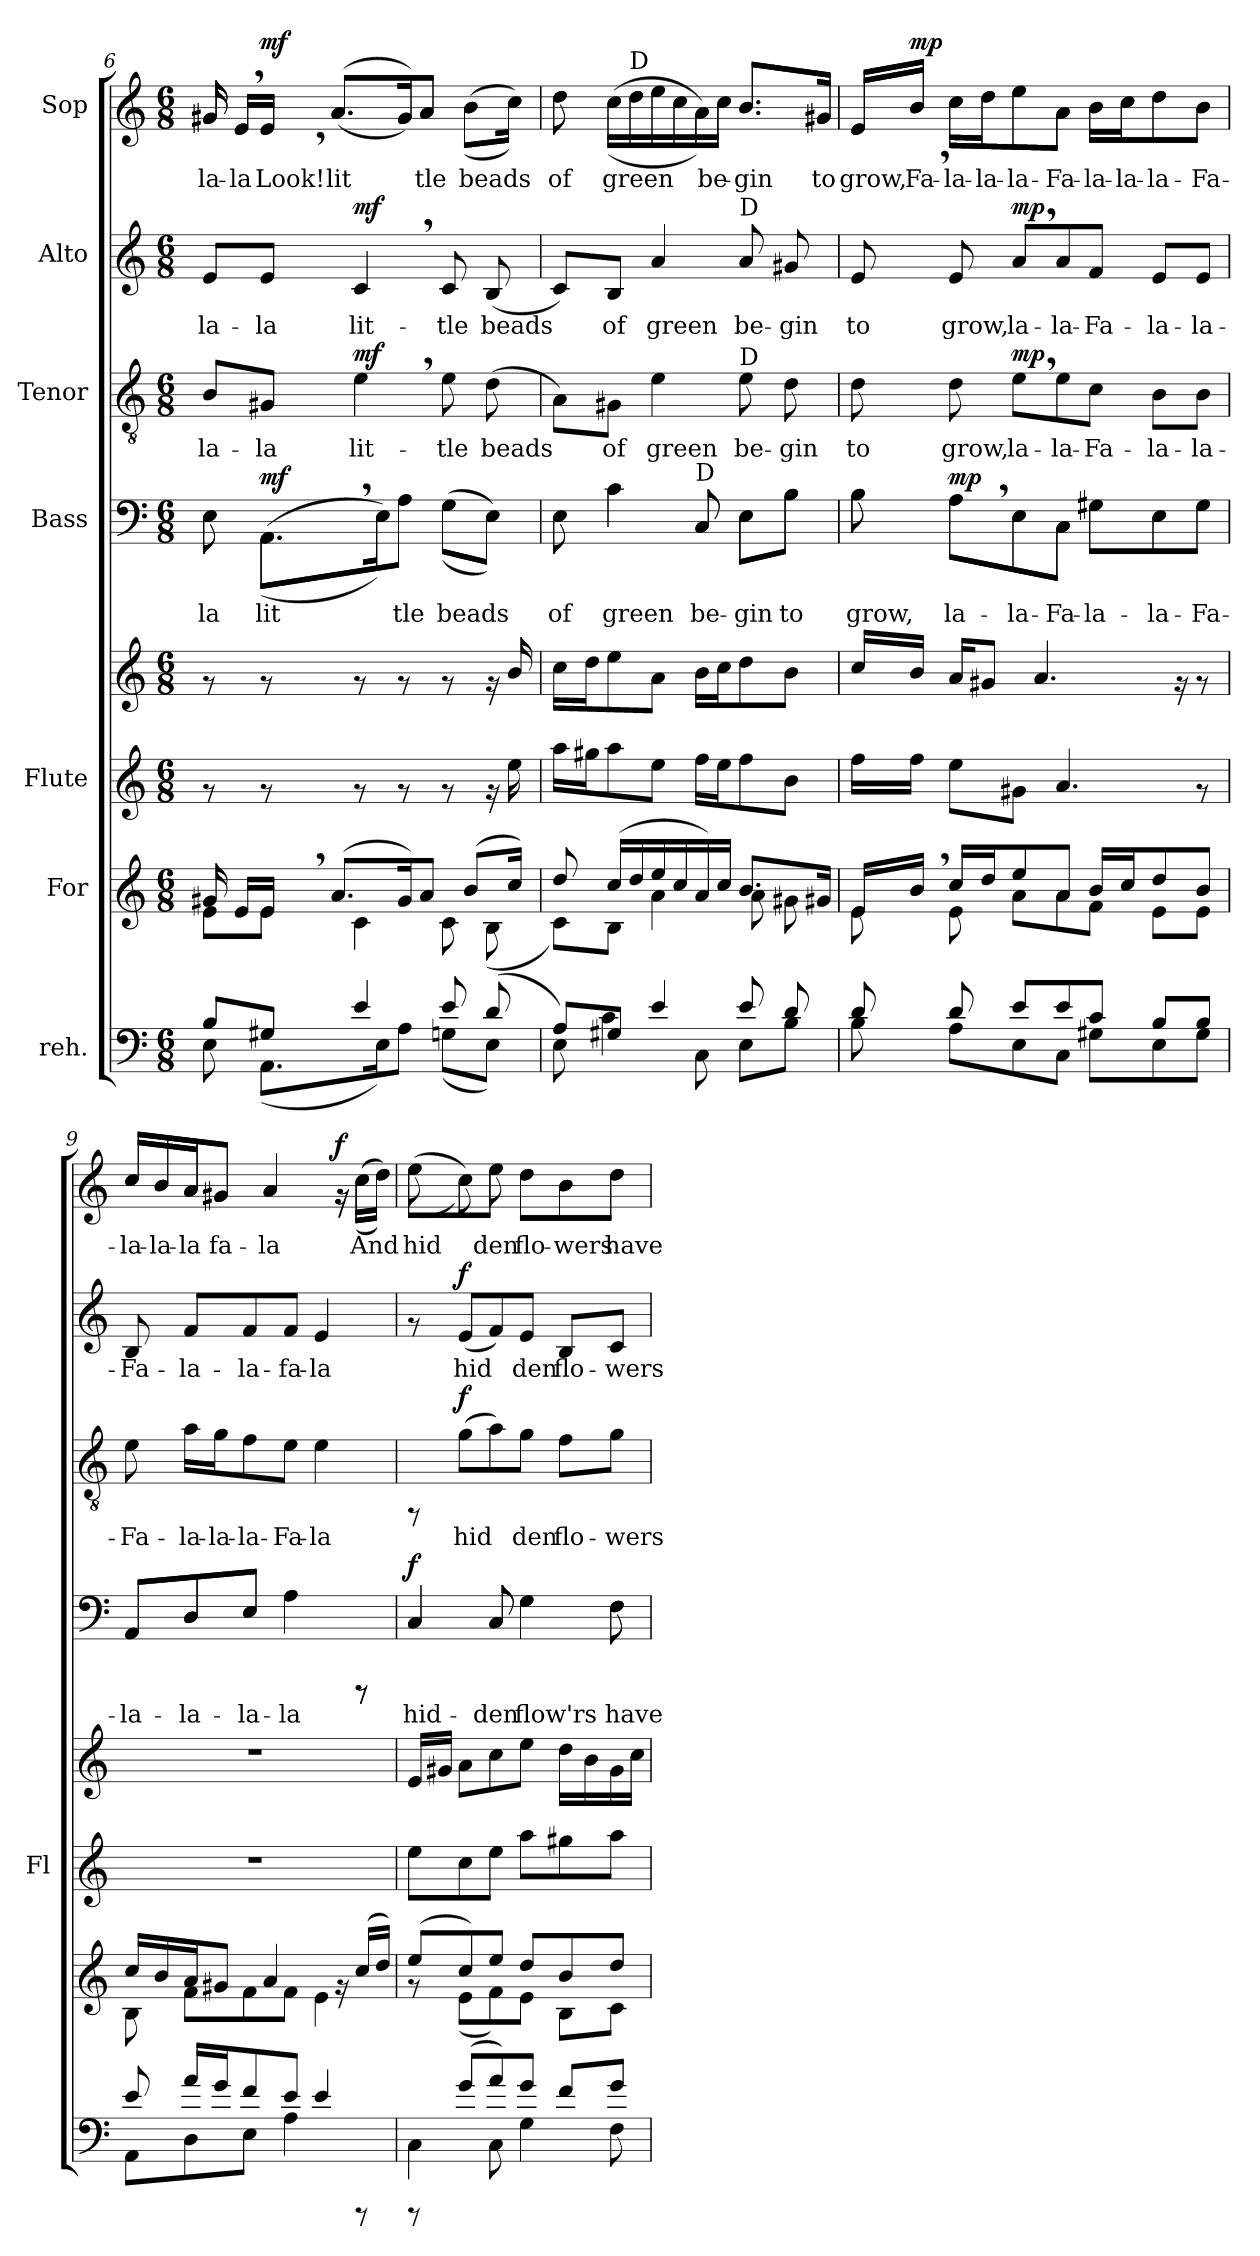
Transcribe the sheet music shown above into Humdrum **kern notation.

**kern	**kern	**kern	**kern	**dynam	**kern	**text	**dynam	**kern	**text	**dynam	**kern	**text	**dynam	**kern	**text	**dynam
*part7	*part6	*part5	*part5	*part5	*part4	*part4	*part4	*part3	*part3	*part3	*part2	*part2	*part2	*part1	*part1	*part1
*staff8	*staff7	*staff6	*staff5	*staff5/6	*staff4	*staff4	*staff4	*staff3	*staff3	*staff3	*staff2	*staff2	*staff2	*staff1	*staff1	*staff1
*I"reh.	*I"For	*I"Flute	*	*	*I"Bass	*	*	*I"Tenor	*	*	*I"Alto	*	*	*I"Sop	*	*
*	*	*I'Fl	*	*	*	*	*	*	*	*	*	*	*	*	*	*
*clefF4	*clefG2	*clefG2	*clefG2	*	*clefF4	*	*	*clefGv2	*	*	*clefG2	*	*	*clefG2	*	*
*M6/8	*M6/8	*M6/8	*M6/8	*	*M6/8	*	*	*M6/8	*	*	*M6/8	*	*	*M6/8	*	*
=6	=6	=6	=6	=6	=6	=6	=6	=6	=6	=6	=6	=6	=6	=6	=6	=6
*^	*^	*	*	*	*	*	*	*	*	*	*	*	*	*	*	*
!	!	!	!	!	!	!	!	!LO:LY:b	!	!	!LO:LY:b	!	!	!LO:LY:b	!	!	!LO:LY:b	!
*	*	*	*	*	*	*	*^	*	*	*	*	*	*	*	*	*^	*	*
8B/L	8E\	16g#X/	8e\L	8rf	8rf	.	8E\	8E\	-la	.	8B/L	-la-	.	8e/L	-la-	.	16g#X/	16g#X/	-la-	.
!	!	!	!	!	!	!	!	!	!	!	!	!	!	!	!	!	!	!	!LO:LY:b	!
.	.	16e/L	.	.	.	.	.	.	.	.	.	.	.	.	.	.	16e,</L	16e/L	-la	.
!	!	!	!	!	!	!	!	!	!LO:LY:b	!LO:DY:a	!	!LO:LY:b	!	!	!LO:LY:b	!	!	!	!LO:LY:b	!LO:DY:a
8G#X/J	(>8.AA\L	16e,</J	8e\J	8rf	8rf	.	(>8.AA,>\L	(>8.AA\L	lit-	mf	8G#X/J	-la	.	8e/J	-la	.	16e/J	16e,</J	Look!	mf
!	!	!	!	!	!	!	!	!	!	!	!	!	!	!	!	!	!	!	!LO:LY:b	!
.	.	(>8.a/L	.	.	.	.	.	.	.	.	.	.	.	.	.	.	(>8.a/L	(>8.a/L	lit-	.
!	!	!	!	!	!	!	!	!	!	!	!	!LO:LY:b	!LO:DY:a	!	!LO:LY:b	!LO:DY:a	!	!	!	!
4e/	.	.	4c\	8rf	8rf	.	.	.	.	.	4e,>\	lit-	mf	4c,</	lit-	mf	.	.	.	.
!	!	!	!	!	!	!	!	!	!LO:LY:b	!	!	!	!	!	!	!	!	!	!	!
.	16E\)	.	.	.	.	.	16E\)	16E\)	-	.	.	.	.	.	.	.	.	.	.	.
!	!	!	!	!	!	!	!	!	!LO:LY:b	!	!	!	!	!	!	!	!	!	!LO:LY:b	!
.	8A\J	16g#/)	.	8rf	8rf	.	8A\J	8A\J	tle	.	.	.	.	.	.	.	16g#/)	16g#/)	-	.
!	!	!	!	!	!	!	!	!	!	!	!	!	!	!	!	!	!	!	!LO:LY:b	!
.	.	8a/J	.	.	.	.	.	.	.	.	.	.	.	.	.	.	8a/J	8a/J	tle	.
!	!	!	!	!	!	!	!	!	!LO:LY:b	!	!	!LO:LY:b	!	!	!LO:LY:b	!	!	!	!	!
8e/	(>8Gn\L	.	8c\	8rf	8rf	.	(>8G\L	(>8G\L	beads	.	8e\	-tle	.	8c/	-tle	.	.	.	.	.
!	!	!	!	!	!	!	!	!	!	!	!	!	!	!	!	!	!	!	!LO:LY:b	!
.	.	(>8b/L	.	.	.	.	.	.	.	.	.	.	.	.	.	.	(>8b\L	(>8b\L	beads	.
!	!	!	!	!	!	!	!	!	!LO:LY:b	!	!	!LO:LY:b	!	!	!LO:LY:b	!	!	!	!	!
(>8d/	8E\J)	.	(>8B\	16rf	16rf	.	8E\J)	8E\J)	.	.	(>8d\	beads	.	(>8B/	beads	.	.	.	.	.
!	!	!	!	!	!	!LO:DY:a=2	!	!	!	!	!	!	!	!	!	!	!	!	!LO:LY:b	!
!	!	!	!	!	!	!LO:DY:n=1:b	!	!	!	!	!	!	!	!	!	!	!	!	!	!
.	.	16cc/J)	.	16ee\	16b/	mp mp	.	.	.	.	.	.	.	.	.	.	16cc\J)	16cc\J)	.	.
!!LO:PB:g=z	!!
=7	=7	=7	=7	=7	=7	=7	=7	=7	=7	=7	=7	=7	=7	=7	=7	=7	=7	=7	=7	=7
!	!	!	!	!	!	!	!	!	!LO:LY:b	!	!	!LO:LY:b	!	!	!LO:LY:b	!	!	!	!LO:LY:b	!
8A/L)	8E\	8dd/	8c\L)	16aa\L	16cc\L	.	8E\	8E\	of	.	8A\L)	.	.	8c/L)	.	.	8dd\	8dd\	of	.
.	.	.	.	16gg#X\	16dd\	.	.	.	.	.	.	.	.	.	.	.	.	.	.	.
!	!	!	!	!	!	!	!	!	!LO:LY:b	!	!	!LO:LY:b	!	!	!LO:LY:b	!	!	!	!LO:LY:b	!
8G#X/J	4c\	(>16cc/L	8B\J	8aa\	8ee\	.	4c\	4c\	green	.	8G#X\J	of	.	8B/J	of	.	(>16cc\L	(>16cc\L	green	.
!	!	!	!	!	!	!	!	!	!	!	!	!	!	!	!	!	!LO:TX:a:t=D	!	!	!
!	!	!	!	!	!	!	!	!	!	!	!	!	!	!	!	!	!	!	!LO:LY:b	!
.	.	16dd/	.	.	.	.	.	.	.	.	.	.	.	.	.	.	16dd\	16dd\	.	.
!	!	!	!	!	!	!	!	!	!	!	!	!LO:LY:b	!	!	!LO:LY:b	!	!	!	!LO:LY:b	!
4e/	.	16ee/	4a\	8ee\J	8a\J	.	.	.	.	.	4e\	green	.	4a/	green	.	16ee\	16ee\	.	.
!	!	!	!	!	!	!	!	!	!	!	!	!	!	!	!	!	!	!	!LO:LY:b	!
.	.	16cc/	.	.	.	.	.	.	.	.	.	.	.	.	.	.	16cc\	16cc\	.	.
!	!	!	!	!	!	!	!LO:TX:a:t=D	!	!	!	!	!	!	!	!	!	!	!	!	!
!	!	!	!	!	!	!	!	!	!LO:LY:b	!	!	!	!	!	!	!	!	!	!LO:LY:b	!
.	8C\	16a/)	.	16ff\L	16b\L	.	8C/	8C/	be-	.	.	.	.	.	.	.	16a\)	16a\)	.	.
!	!	!	!	!	!	!	!	!	!	!	!	!	!	!	!	!	!	!	!LO:LY:b	!
.	.	16cc/J	.	16ee\	16cc\	.	.	.	.	.	.	.	.	.	.	.	16cc\J	16cc\J	be-	.
!	!	!	!	!	!	!	!	!	!	!	!	!	!	!LO:TX:a:t=D	!	!	!	!	!	!
!	!	!	!	!	!	!	!	!	!	!	!LO:TX:a:t=D	!	!	!	!	!	!	!	!	!
!	!	!	!	!	!	!	!	!	!LO:LY:b	!	!	!LO:LY:b	!	!	!LO:LY:b	!	!	!	!LO:LY:b	!
8e/	8E\L	8.b/L	8a\	8ff\	8dd\	.	8E\L	8E\L	-gin	.	8e\	be-	.	8a/	be-	.	8.b/L	8.b/L	-gin	.
!	!	!	!	!	!	!	!	!	!LO:LY:b	!	!	!LO:LY:b	!	!	!LO:LY:b	!	!	!	!	!
8d/	8B\J	.	8g#X\	8b\J	8b\J	.	8B\J	8B\J	to	.	8d\	-gin	.	8g#X/	-gin	.	.	.	.	.
!	!	!	!	!	!	!	!	!	!	!	!	!	!	!	!	!	!	!	!LO:LY:b	!
.	.	16g#X/J	.	.	.	.	.	.	.	.	.	.	.	.	.	.	16g#X/J	16g#X/J	to	.
=8	=8	=8	=8	=8	=8	=8	=8	=8	=8	=8	=8	=8	=8	=8	=8	=8	=8	=8	=8	=8
!	!	!	!	!	!	!	!	!	!LO:LY:b	!	!	!LO:LY:b	!	!	!LO:LY:b	!	!	!	!LO:LY:b	!
8d/	8B\	16e/L	8e\	16ff\L	16cc/L	.	8B\	8B\	grow,	.	8d\	to	.	8e/	to	.	16e/L	16e/L	grow,	.
!	!	!	!	!	!	!	!	!	!	!	!	!	!	!	!	!	!	!	!LO:LY:b	!LO:DY:a
.	.	16b,</J	.	16ff\J	16b/J	.	.	.	.	.	.	.	.	.	.	.	16b/J	16b,</J	Fa-	mp
!	!	!	!	!	!	!	!	!	!LO:LY:b	!LO:DY:a	!	!LO:LY:b	!	!	!LO:LY:b	!	!	!	!LO:LY:b	!
8d/	8A\L	16cc/L	8e\	8ee\L	16a/L	.	8A,>\L	8A\L	la-	mp	8d\	grow,	.	8e/	grow,	.	16cc\L	16cc\L	-la-	.
!	!	!	!	!	!	!	!	!	!	!	!	!	!	!	!	!	!	!	!LO:LY:b	!
.	.	16dd/	.	.	8g#X/J	.	.	.	.	.	.	.	.	.	.	.	16dd\	16dd\	-la-	.
!	!	!	!	!	!	!	!	!	!LO:LY:b	!	!	!LO:LY:b	!LO:DY:a	!	!LO:LY:b	!LO:DY:a	!	!	!LO:LY:b	!
8e/L	8E\	8ee/	8a\L	8g#X\J	.	.	8E\	8E\	-la-	.	8e,>\L	la-	mp	8a,</L	la-	mp	8ee\	8ee\	-la-	.
.	.	.	.	.	4.a/	.	.	.	.	.	.	.	.	.	.	.	.	.	.	.
!	!	!	!	!	!	!	!	!	!LO:LY:b	!	!	!LO:LY:b	!	!	!LO:LY:b	!	!	!	!LO:LY:b	!
8e/	8C\J	8a/J	8a\	4.a/	.	.	8C\J	8C\J	-Fa-	.	8e\	-la-	.	8a/	-la-	.	8a\J	8a\J	-Fa-	.
!	!	!	!	!	!	!	!	!	!LO:LY:b	!	!	!LO:LY:b	!	!	!LO:LY:b	!	!	!	!LO:LY:b	!
8c/J	8G#X\L	16b/L	8f\J	.	.	.	8G#X\L	8G#X\L	-la-	.	8c\J	-Fa-	.	8f/J	-Fa-	.	16b\L	16b\L	-la-	.
!	!	!	!	!	!	!	!	!	!	!	!	!	!	!	!	!	!	!	!LO:LY:b	!
.	.	16cc/	.	.	.	.	.	.	.	.	.	.	.	.	.	.	16cc\	16cc\	-la-	.
!	!	!	!	!	!	!	!	!	!LO:LY:b	!	!	!LO:LY:b	!	!	!LO:LY:b	!	!	!	!LO:LY:b	!
8B/L	8E\	8dd/	8e\L	.	.	.	8E\	8E\	-la-	.	8B\L	-la-	.	8e/L	-la-	.	8dd\	8dd\	-la-	.
.	.	.	.	.	16rf	.	.	.	.	.	.	.	.	.	.	.	.	.	.	.
!	!	!	!	!	!	!	!	!	!LO:LY:b	!	!	!LO:LY:b	!	!	!LO:LY:b	!	!	!	!LO:LY:b	!
8B/J	8G#\J	8b/J	8e\J	8rf	8rf	.	8G#\J	8G#\J	-Fa-	.	8B\J	-la-	.	8e/J	-la-	.	8b\J	8b\J	-Fa-	.
=9	=9	=9	=9	=9	=9	=9	=9	=9	=9	=9	=9	=9	=9	=9	=9	=9	=9	=9	=9	=9
!	!	!	!	!	!	!	!	!	!LO:LY:b	!	!	!LO:LY:b	!	!	!LO:LY:b	!	!	!	!LO:LY:b	!
8e/	8AA\L	16cc/L	8B\	2.r	2.r	.	8AA/L	8AA/L	-la-	.	8e\	-Fa-	.	8B/	-Fa-	.	16cc/L	16cc/L	-la-	.
!	!	!	!	!	!	!	!	!	!	!	!	!	!	!	!	!	!	!	!LO:LY:b	!
.	.	16b/	.	.	.	.	.	.	.	.	.	.	.	.	.	.	16b/	16b/	-la-	.
!	!	!	!	!	!	!	!	!	!LO:LY:b	!	!	!LO:LY:b	!	!	!LO:LY:b	!	!	!	!LO:LY:b	!
16a/L	8D\	16a/	8f\L	.	.	.	8D/	8D/	-la-	.	16a\L	-la-	.	8f/L	-la-	.	16a/	16a/	-la	.
!	!	!	!	!	!	!	!	!	!	!	!	!LO:LY:b	!	!	!	!	!	!	!LO:LY:b	!
16g/	.	8g#X/J	.	.	.	.	.	.	.	.	16g\	-la-	.	.	.	.	8g#X/J	8g#X/J	fa-	.
!	!	!	!	!	!	!	!	!	!LO:LY:b	!	!	!LO:LY:b	!	!	!LO:LY:b	!	!	!	!	!
8f/	8E\J	.	8f\	.	.	.	8E/J	8E/J	-la-	.	8f\	-la-	.	8f/	-la-	.	.	.	.	.
!	!	!	!	!	!	!	!	!	!	!	!	!	!	!	!	!	!	!	!LO:LY:b	!
.	.	4a/	.	.	.	.	.	.	.	.	.	.	.	.	.	.	4a/	4a/	-la	.
!	!	!	!	!	!	!	!	!	!LO:LY:b	!	!	!LO:LY:b	!	!	!LO:LY:b	!	!	!	!	!
8e/J	4A\	.	8f\J	.	.	.	4A\	4A\	-la	.	8e\J	-Fa-	.	8f/J	-fa-	.	.	.	.	.
!	!	!	!	!	!	!	!	!	!	!	!	!LO:LY:b	!	!	!LO:LY:b	!	!	!	!	!
4e/	.	.	4e\	.	.	.	.	.	.	.	4e\	-la	.	4e/	-la	.	.	.	.	.
!	!	!	!	!	!	!	!	!	!	!	!	!	!	!	!	!	!	!	!	!LO:DY:a
.	.	16rf	.	.	.	.	.	.	.	.	.	.	.	.	.	.	16rf	16rf	.	f
!	!	!	!	!	!	!	!	!	!	!	!	!	!	!	!	!	!	!	!LO:LY:b	!
.	8rCCC	(>16cc/L	.	.	.	.	8rCCC	8rCCC	.	.	.	.	.	.	.	.	(>16cc\L	(>16cc\L	And	.
!	!	!	!	!	!	!	!	!	!	!	!	!	!	!	!	!	!	!	!LO:LY:b	!
.	.	16dd/J)	.	.	.	.	.	.	.	.	.	.	.	.	.	.	16dd\J)	16dd\J)	.	.
=10	=10	=10	=10	=10	=10	=10	=10	=10	=10	=10	=10	=10	=10	=10	=10	=10	=10	=10	=10	=10
!	!	!	!	!	!	!LO:DY:a=2	!	!	!LO:LY:b	!	!	!	!	!	!	!	!	!	!LO:LY:b	!
!	!	!	!	!	!	!LO:DY:n=1:b	!	!	!	!LO:DY:a	!	!	!	!	!	!	!	!	!	!
8rCCC	4C\	(>8ee/L	8rf	8ee\L	16e/L	mf mf	4C/	4C/	hid-	f	8rFF	.	.	8rf	.	.	(>8ee\L	(>8ee\	hid-	.
.	.	.	.	.	16g#X/J	.	.	.	.	.	.	.	.	.	.	.	.	.	.	.
!	!	!	!	!	!	!	!	!	!	!	!	!LO:LY:b	!LO:DY:a	!	!LO:LY:b	!LO:DY:a	!	!	!LO:LY:b	!
(>8g/L	.	8cc/)	(>8e\L	8cc\	8a\L	.	.	.	.	.	(>8g\L	hid-	f	(>8e/L	hid-	f	8cc\)	8cc\)	-	.
!	!	!	!	!	!	!	!	!	!LO:LY:b	!	!	!LO:LY:b	!	!	!LO:LY:b	!	!	!	!LO:LY:b	!
8a/)	8C\	8ee/J	8f\)	8ee\J	8cc\	.	8C/	8C/	-den	.	8a\)	-	.	8f/)	-	.	8ee\J	8ee\	den	.
!	!	!	!	!	!	!	!	!	!LO:LY:b	!	!	!LO:LY:b	!	!	!LO:LY:b	!	!	!	!LO:LY:b	!
8g/J	4G\	8dd/L	8e\J	8aa\L	8ee\J	.	4G\	4G\	flow'rs	.	8g\J	den	.	8e/J	den	.	8dd\L	8dd\L	flo-	.
!	!	!	!	!	!	!	!	!	!	!	!	!LO:LY:b	!	!	!LO:LY:b	!	!	!	!LO:LY:b	!
8f/L	.	8b/	8B\L	8gg#X\	16dd\L	.	.	.	.	.	8f\L	flo-	.	8B/L	flo-	.	8b\	8b\	-wers	.
.	.	.	.	.	16b\	.	.	.	.	.	.	.	.	.	.	.	.	.	.	.
!	!	!	!	!	!	!	!	!	!LO:LY:b	!	!	!LO:LY:b	!	!	!LO:LY:b	!	!	!	!LO:LY:b	!
8g/J	8F\	8dd/J	8c\J	8aa\J	16g#\	.	8F\	8F\	have	.	8g\J	-wers	.	8c/J	-wers	.	8dd\J	8dd\J	have	.
.	.	.	.	.	16cc\J	.	.	.	.	.	.	.	.	.	.	.	.	.	.	.
*v	*v	*	*	*	*	*	*v	*v	*	*	*	*	*	*	*	*	*v	*v	*	*
*	*v	*v	*	*	*	*	*	*	*	*	*	*	*	*	*	*	*
=	=	=	=	=	=	=	=	=	=	=	=	=	=	=	=	=
*-	*-	*-	*-	*-	*-	*-	*-	*-	*-	*-	*-	*-	*-	*-	*-	*-
